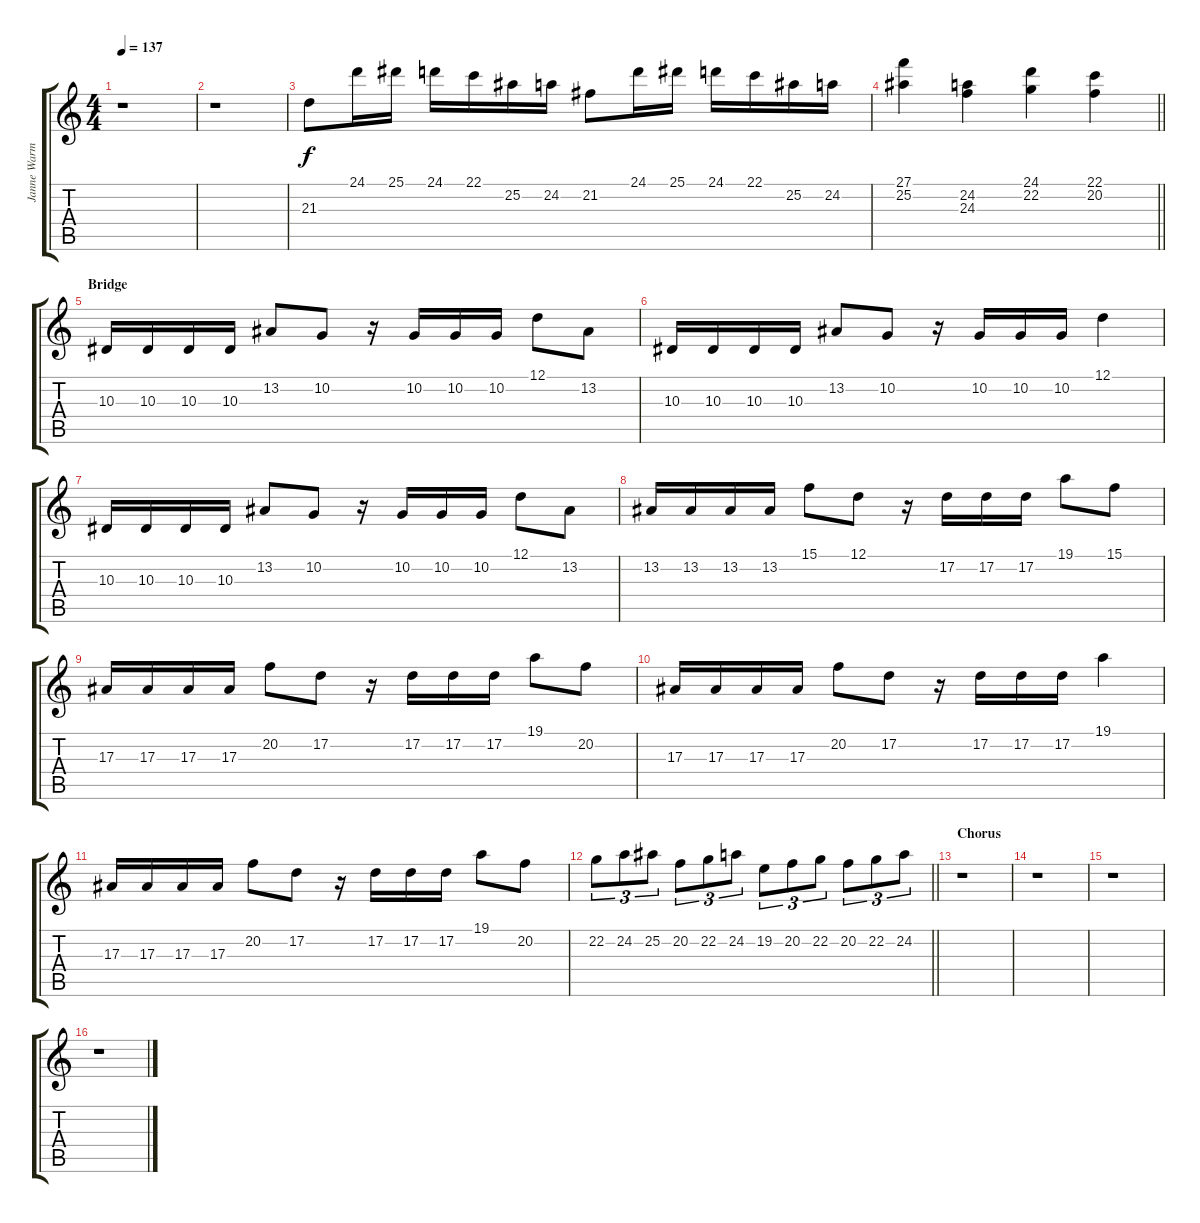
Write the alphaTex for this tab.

\track ("Janne Warman" "Janne Warm") {instrument honkytonkpiano}
\staff {score tabs}
\tuning (D4 A3 F3 C3 G2 D2) {hide}
\ts (4 4)
\tempo 137
\clef g2
\ks c
r.1{dy f} |
r.1 |
21.3.8{instrument stringensemble1} 24.1.16 25.1.16 24.1.16 22.1.16 25.2.16 24.2.16 21.2.8 24.1.16 25.1.16 24.1.16 22.1.16 25.2.16 24.2.16 |
\barLineRight lightlight
(27.1 25.2).4 (24.2 24.3).4 (24.1 22.2).4 (22.1 20.2).4 |
\section ("" "Bridge")
10.3.16{instrument honkytonkpiano} 10.3.16 10.3.16 10.3.16 13.2.8 10.2.8 r.16 10.2.16 10.2.16 10.2.16 12.1.8 13.2.8 |
10.3.16 10.3.16 10.3.16 10.3.16 13.2.8 10.2.8 r.16 10.2.16 10.2.16 10.2.16 12.1.4 |
10.3.16 10.3.16 10.3.16 10.3.16 13.2.8 10.2.8 r.16 10.2.16 10.2.16 10.2.16 12.1.8 13.2.8 |
13.2.16 13.2.16 13.2.16 13.2.16 15.1.8 12.1.8 r.16 17.2.16 17.2.16 17.2.16 19.1.8 15.1.8 |
17.3.16 17.3.16 17.3.16 17.3.16 20.2.8 17.2.8 r.16 17.2.16 17.2.16 17.2.16 19.1.8 20.2.8 |
17.3.16 17.3.16 17.3.16 17.3.16 20.2.8 17.2.8 r.16 17.2.16 17.2.16 17.2.16 19.1.4 |
17.3.16 17.3.16 17.3.16 17.3.16 20.2.8 17.2.8 r.16 17.2.16 17.2.16 17.2.16 19.1.8 20.2.8 |
\barLineRight lightlight
22.2.8{tu (3 2)} 24.2.8{tu (3 2)} 25.2.8{tu (3 2)} 20.2.8{tu (3 2)} 22.2.8{tu (3 2)} 24.2.8{tu (3 2)} 19.2.8{tu (3 2)} 20.2.8{tu (3 2)} 22.2.8{tu (3 2)} 20.2.8{tu (3 2)} 22.2.8{tu (3 2)} 24.2.8{tu (3 2)} |
\section ("" "Chorus")
r.1 |
r.1 |
r.1 |
r.1
